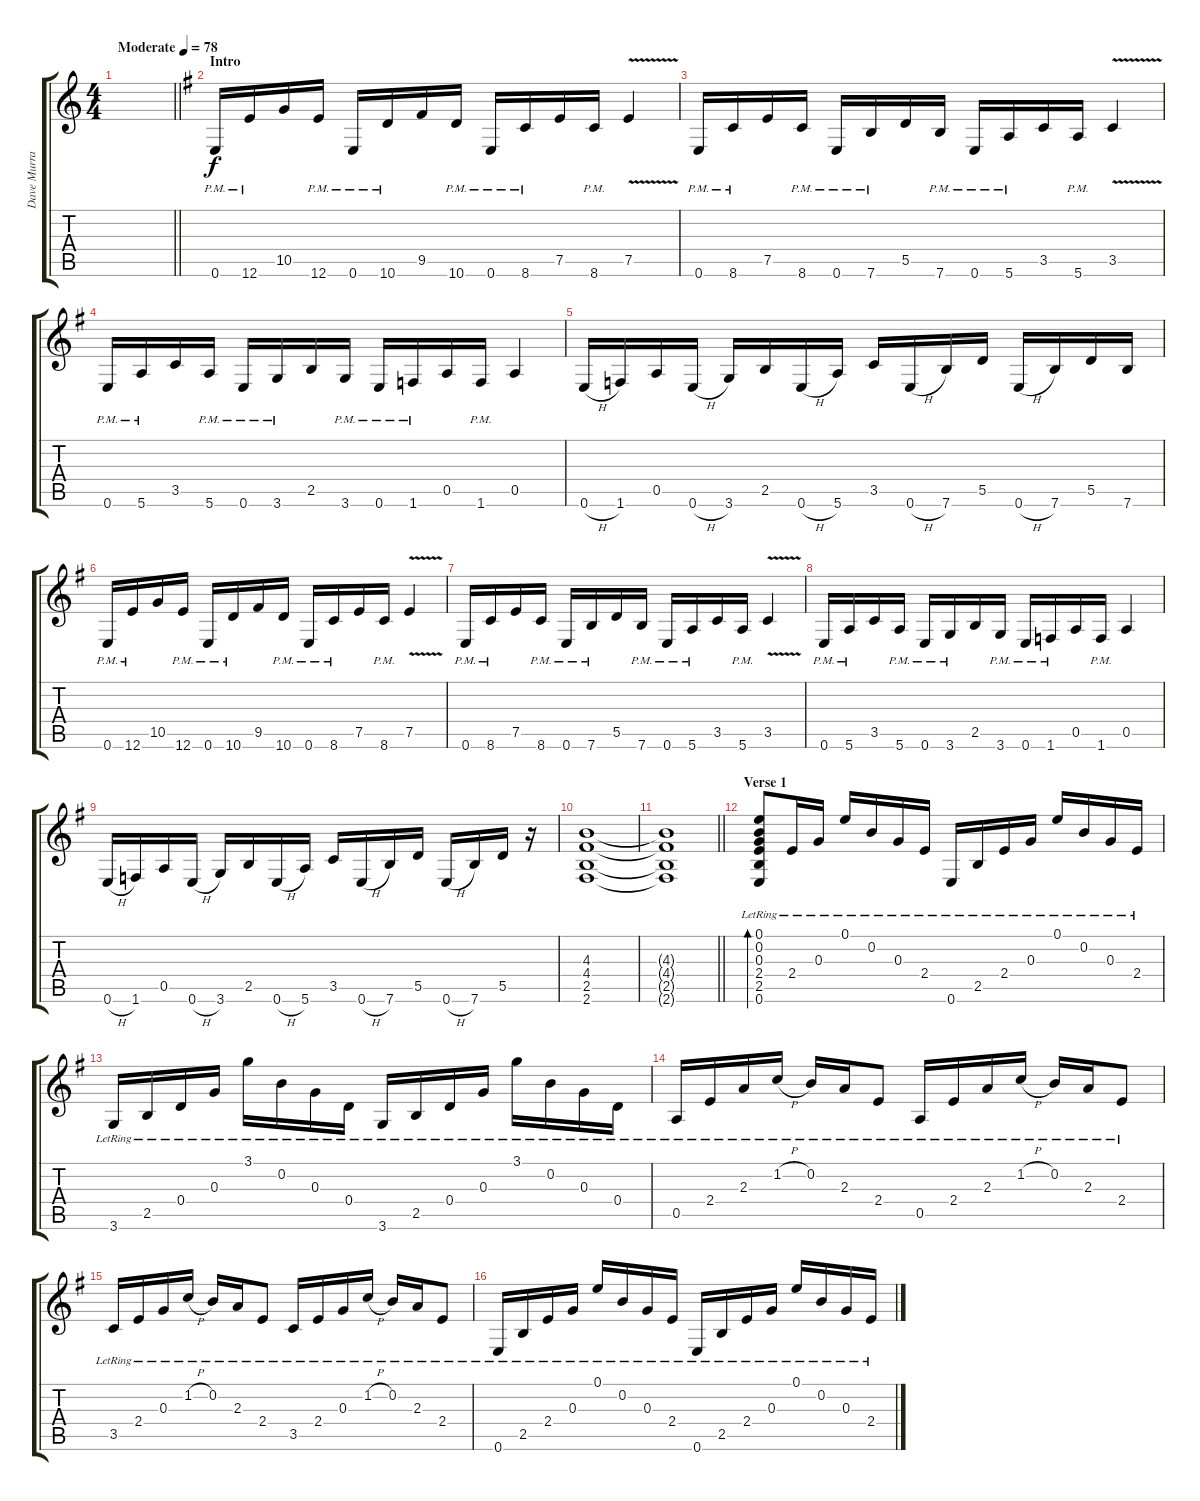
\track ("Dave Murray" "Dave Murra") {instrument overdrivenguitar}
\staff {score tabs}
\tuning (E4 B3 G3 D3 A2 E2) {hide}
\ts (4 4)
\tempo (78 "Moderate")
\clef g2
\barLineRight lightlight
\ks c
|
\section ("" "Intro")
\ks g
0.6{pm}.16 12.6{pm}.16 10.5.16 12.6{pm}.16 0.6{pm}.16 10.6{pm}.16 9.5.16 10.6{pm}.16 0.6{pm}.16 8.6{pm}.16 7.5.16 8.6{pm}.16 7.5{v}.4 |
0.6{pm}.16 8.6{pm}.16 7.5.16 8.6{pm}.16 0.6{pm}.16 7.6{pm}.16 5.5.16 7.6{pm}.16 0.6{pm}.16 5.6{pm}.16 3.5.16 5.6{pm}.16 3.5{v}.4 |
0.6{pm}.16 5.6{pm}.16 3.5.16 5.6{pm}.16 0.6{pm}.16 3.6{pm}.16 2.5.16 3.6{pm}.16 0.6{pm}.16 1.6{pm}.16 0.5.16 1.6{pm}.16 0.5.4 |
0.6{h}.16 1.6.16 0.5.16 0.6{h}.16 3.6.16 2.5.16 0.6{h}.16 5.6.16 3.5.16 0.6{h}.16 7.6.16 5.5.16 0.6{h}.16 7.6.16 5.5.16 7.6.16 |
0.6{pm}.16 12.6{pm}.16 10.5.16 12.6{pm}.16 0.6{pm}.16 10.6{pm}.16 9.5.16 10.6{pm}.16 0.6{pm}.16 8.6{pm}.16 7.5.16 8.6{pm}.16 7.5{v}.4 |
0.6{pm}.16 8.6{pm}.16 7.5.16 8.6{pm}.16 0.6{pm}.16 7.6{pm}.16 5.5.16 7.6{pm}.16 0.6{pm}.16 5.6{pm}.16 3.5.16 5.6{pm}.16 3.5{v}.4 |
0.6{pm}.16 5.6{pm}.16 3.5.16 5.6{pm}.16 0.6{pm}.16 3.6{pm}.16 2.5.16 3.6{pm}.16 0.6{pm}.16 1.6{pm}.16 0.5.16 1.6{pm}.16 0.5.4 |
0.6{h}.16 1.6.16 0.5.16 0.6{h}.16 3.6.16 2.5.16 0.6{h}.16 5.6.16 3.5.16 0.6{h}.16 7.6.16 5.5.16 0.6{h}.16 7.6.16 5.5.16 r.16 |
(4.3 4.4 2.5 2.6).1 |
\barLineRight lightlight
(4.3{t} 4.4{t} 2.5{t} 2.6{t}).1 |
\section ("" "Verse 1")
(0.1{lr} 0.2{lr} 0.3{lr} 2.4{lr} 2.5{lr} 0.6{lr}).8{bd 240 instrument acousticguitarsteel} 2.4{lr}.16 0.3{lr}.16 0.1{lr}.16 0.2{lr}.16 0.3{lr}.16 2.4{lr}.16 0.6{lr}.16 2.5{lr}.16 2.4{lr}.16 0.3{lr}.16 0.1{lr}.16 0.2{lr}.16 0.3{lr}.16 2.4{lr}.16 |
3.6{lr}.16 2.5{lr}.16 0.4{lr}.16 0.3{lr}.16 3.1{lr}.16 0.2{lr}.16 0.3{lr}.16 0.4{lr}.16 3.6{lr}.16 2.5{lr}.16 0.4{lr}.16 0.3{lr}.16 3.1{lr}.16 0.2{lr}.16 0.3{lr}.16 0.4{lr}.16 |
0.5{lr}.16 2.4{lr}.16 2.3{lr}.16 1.2{h lr}.16 0.2{lr}.16 2.3{lr}.16 2.4{lr}.8 0.5{lr}.16 2.4{lr}.16 2.3{lr}.16 1.2{h lr}.16 0.2{lr}.16 2.3{lr}.16 2.4{lr}.8 |
3.5{lr}.16 2.4{lr}.16 0.3{lr}.16 1.2{h lr}.16 0.2{lr}.16 2.3{lr}.16 2.4{lr}.8 3.5{lr}.16 2.4{lr}.16 0.3{lr}.16 1.2{h lr}.16 0.2{lr}.16 2.3{lr}.16 2.4{lr}.8 |
0.6{lr}.16 2.5{lr}.16 2.4{lr}.16 0.3{lr}.16 0.1{lr}.16 0.2{lr}.16 0.3{lr}.16 2.4{lr}.16 0.6{lr}.16 2.5{lr}.16 2.4{lr}.16 0.3{lr}.16 0.1{lr}.16 0.2{lr}.16 0.3{lr}.16 2.4{lr}.16
